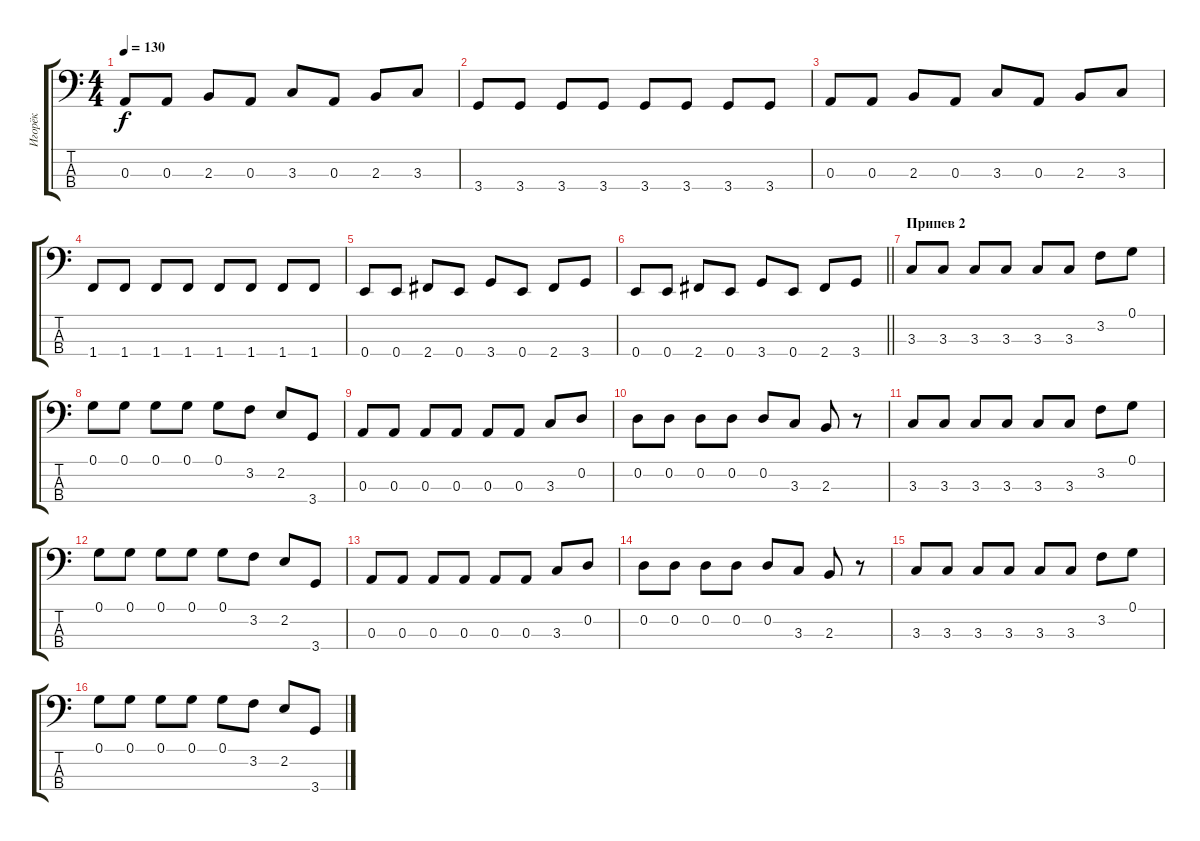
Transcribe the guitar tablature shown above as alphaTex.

\track ("Игорёк" "Игорёк") {instrument electricbassfinger}
\staff {score tabs}
\tuning (G2 D2 A1 E1) {hide}
\ts (4 4)
\tempo 130
\clef f4
\ks c
0.3.8{dy f} 0.3.8 2.3.8 0.3.8 3.3.8 0.3.8 2.3.8 3.3.8 |
3.4.8 3.4.8 3.4.8 3.4.8 3.4.8 3.4.8 3.4.8 3.4.8 |
0.3.8 0.3.8 2.3.8 0.3.8 3.3.8 0.3.8 2.3.8 3.3.8 |
1.4.8 1.4.8 1.4.8 1.4.8 1.4.8 1.4.8 1.4.8 1.4.8 |
0.4.8 0.4.8 2.4.8 0.4.8 3.4.8 0.4.8 2.4.8 3.4.8 |
\barLineRight lightlight
0.4.8 0.4.8 2.4.8 0.4.8 3.4.8 0.4.8 2.4.8 3.4.8 |
\section ("" "Припев 2")
3.3.8 3.3.8 3.3.8 3.3.8 3.3.8 3.3.8 3.2.8 0.1.8 |
0.1.8 0.1.8 0.1.8 0.1.8 0.1.8 3.2.8 2.2.8 3.4.8 |
0.3.8 0.3.8 0.3.8 0.3.8 0.3.8 0.3.8 3.3.8 0.2.8 |
0.2.8 0.2.8 0.2.8 0.2.8 0.2.8 3.3.8 2.3.8 r.8 |
3.3.8 3.3.8 3.3.8 3.3.8 3.3.8 3.3.8 3.2.8 0.1.8 |
0.1.8 0.1.8 0.1.8 0.1.8 0.1.8 3.2.8 2.2.8 3.4.8 |
0.3.8 0.3.8 0.3.8 0.3.8 0.3.8 0.3.8 3.3.8 0.2.8 |
0.2.8 0.2.8 0.2.8 0.2.8 0.2.8 3.3.8 2.3.8 r.8 |
3.3.8 3.3.8 3.3.8 3.3.8 3.3.8 3.3.8 3.2.8 0.1.8 |
0.1.8 0.1.8 0.1.8 0.1.8 0.1.8 3.2.8 2.2.8 3.4.8
